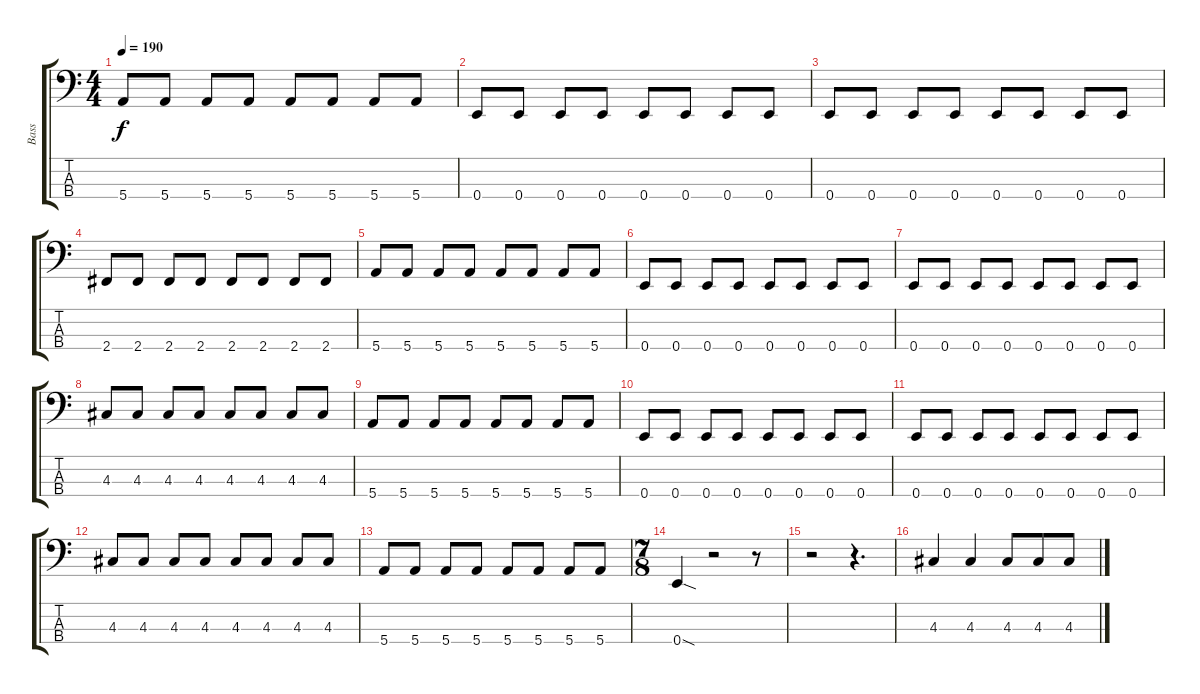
\track ("Bass" "Bass") {instrument electricbassfinger}
\staff {score tabs}
\tuning (G2 D2 A1 E1) {hide}
\ts (4 4)
\tempo 190
\clef f4
\ks c
5.4.8{dy f} 5.4.8 5.4.8 5.4.8 5.4.8 5.4.8 5.4.8 5.4.8 |
0.4.8 0.4.8 0.4.8 0.4.8 0.4.8 0.4.8 0.4.8 0.4.8 |
0.4.8 0.4.8 0.4.8 0.4.8 0.4.8 0.4.8 0.4.8 0.4.8 |
2.4.8 2.4.8 2.4.8 2.4.8 2.4.8 2.4.8 2.4.8 2.4.8 |
5.4.8 5.4.8 5.4.8 5.4.8 5.4.8 5.4.8 5.4.8 5.4.8 |
0.4.8 0.4.8 0.4.8 0.4.8 0.4.8 0.4.8 0.4.8 0.4.8 |
0.4.8 0.4.8 0.4.8 0.4.8 0.4.8 0.4.8 0.4.8 0.4.8 |
4.3.8 4.3.8 4.3.8 4.3.8 4.3.8 4.3.8 4.3.8 4.3.8 |
5.4.8 5.4.8 5.4.8 5.4.8 5.4.8 5.4.8 5.4.8 5.4.8 |
0.4.8 0.4.8 0.4.8 0.4.8 0.4.8 0.4.8 0.4.8 0.4.8 |
0.4.8 0.4.8 0.4.8 0.4.8 0.4.8 0.4.8 0.4.8 0.4.8 |
4.3.8 4.3.8 4.3.8 4.3.8 4.3.8 4.3.8 4.3.8 4.3.8 |
5.4.8 5.4.8 5.4.8 5.4.8 5.4.8 5.4.8 5.4.8 5.4.8 |
\ts (7 8)
0.4{sod}.4 r.2 r.8 |
r.2 r.4{d} |
4.3.4 4.3.4 4.3.8 4.3.8 4.3.8
